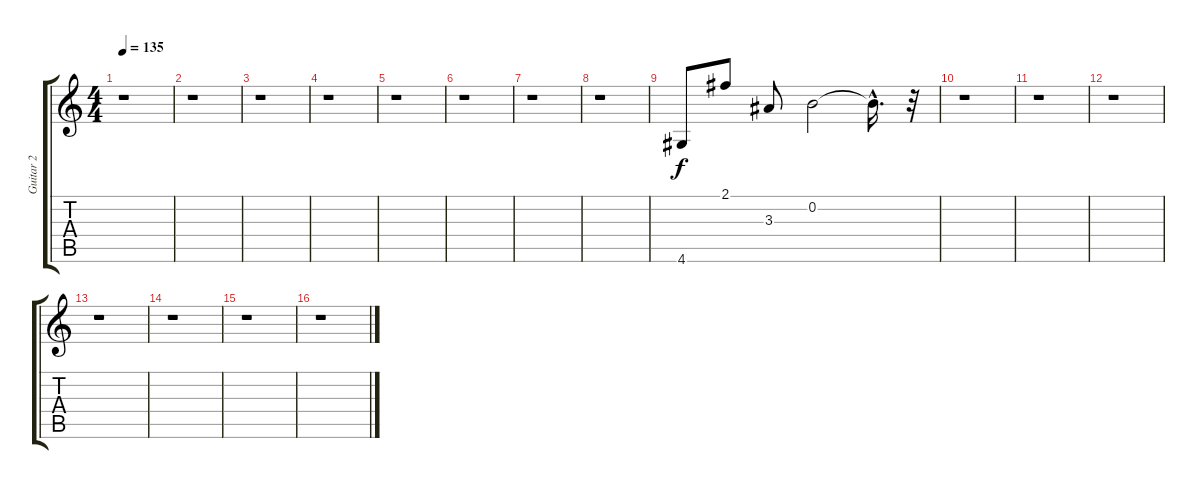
\track ("Guitar 2" "Guitar 2") {instrument distortionguitar}
\staff {score tabs}
\tuning (E4 B3 G3 D3 A2 E2) {hide}
\ts (4 4)
\tempo 135
\clef g2
\ks c
r.1{dy f} |
r.1 |
r.1 |
r.1 |
r.1 |
r.1 |
r.1 |
r.1 |
4.6.8 2.1.8 3.3.8 0.2.2 0.2{hac t}.16{d} r.32 |
r.1 |
r.1 |
r.1 |
r.1 |
r.1 |
r.1 |
r.1
